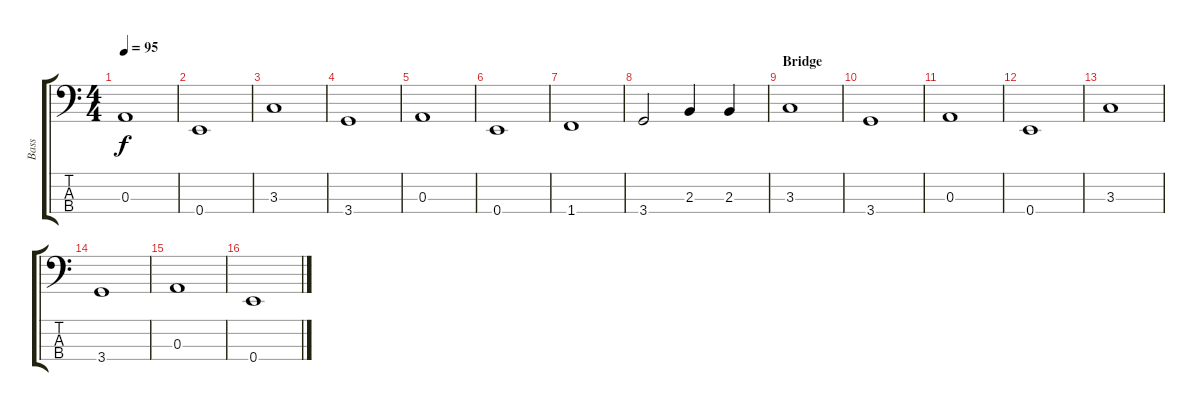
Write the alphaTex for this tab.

\track ("Bass" "Bass") {instrument acousticguitarnylon}
\staff {score tabs}
\tuning (G2 D2 A1 E1) {hide}
\ts (4 4)
\tempo 95
\clef f4
\ks c
0.3.1{dy f} |
0.4.1 |
3.3.1 |
3.4.1 |
0.3.1 |
0.4.1 |
1.4.1 |
3.4.2 2.3.4 2.3.4 |
\section ("" "Bridge")
3.3.1 |
3.4.1 |
0.3.1 |
0.4.1 |
3.3.1 |
3.4.1 |
0.3.1 |
0.4.1
